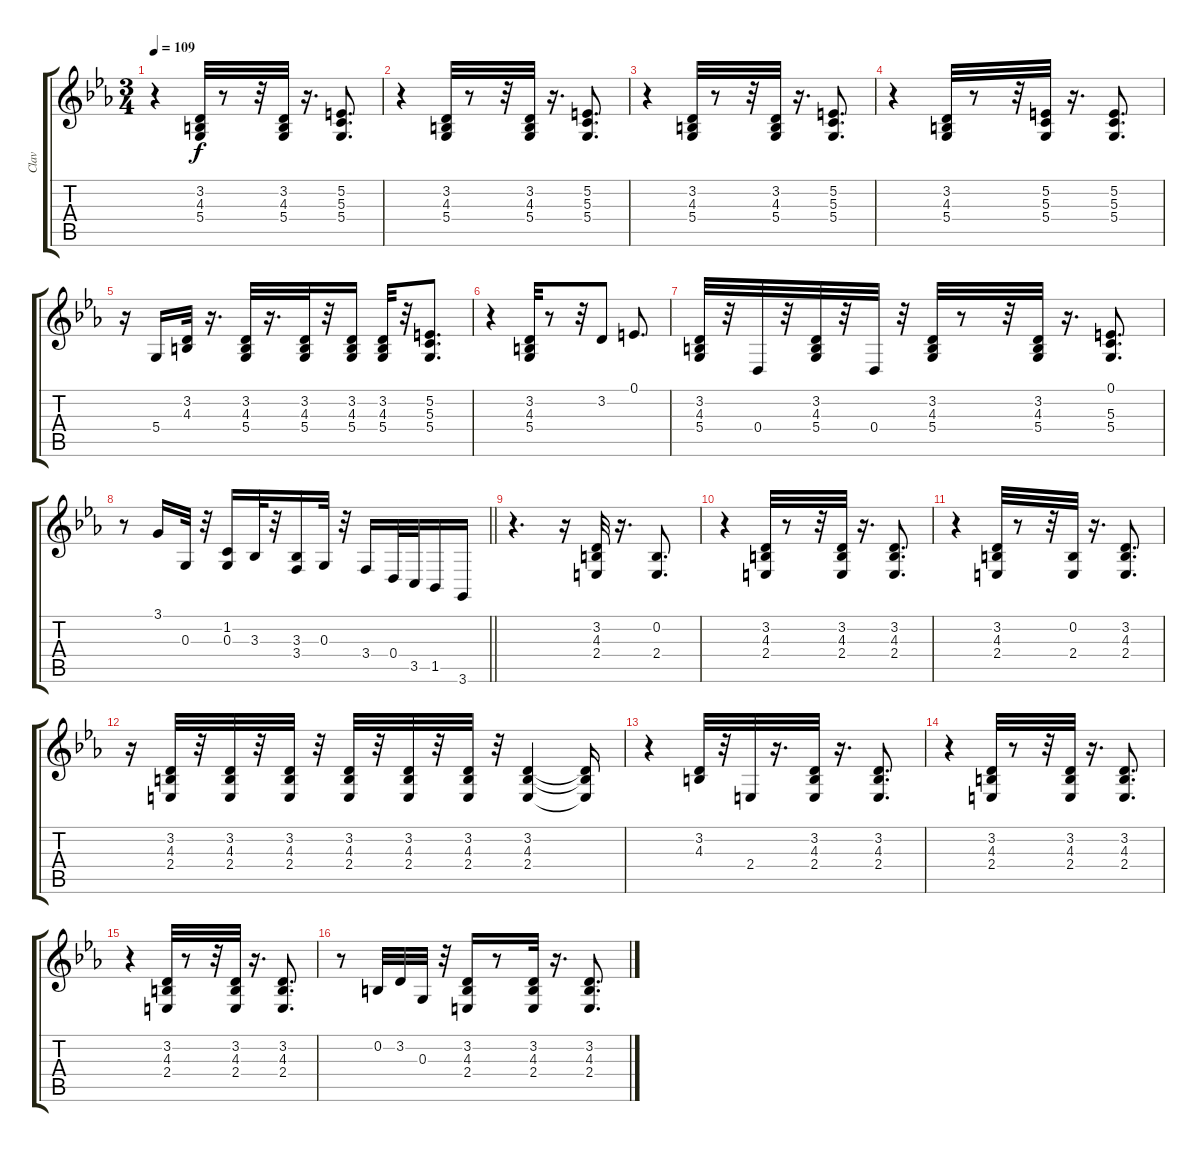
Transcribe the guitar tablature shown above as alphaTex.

\track ("Clav" "Clav") {instrument clavinet}
\staff {score tabs}
\tuning (E4 B3 G3 D3 A2 E2) {hide}
\ts (3 4)
\tempo 109
\clef g2
\ks cminor
r.4{dy f} (3.2 4.3 5.4).32 r.8 r.32 (3.2 4.3 5.4).32 r.16{d} (5.2 5.3 5.4).8{d} |
r.4 (3.2 4.3 5.4).32 r.8 r.32 (3.2 4.3 5.4).32 r.16{d} (5.2 5.3 5.4).8{d} |
r.4 (3.2 4.3 5.4).32 r.8 r.32 (3.2 4.3 5.4).32 r.16{d} (5.2 5.3 5.4).8{d} |
r.4 (3.2 4.3 5.4).32 r.8 r.32 (5.2 5.3 5.4).32 r.16{d} (5.2 5.3 5.4).8{d} |
r.16 5.4.16 (3.2 4.3).32 r.16{d} (3.2 4.3 5.4).32 r.16{d} (3.2 4.3 5.4).32 r.32 (3.2 4.3 5.4).16 (3.2 4.3 5.4).32 r.32 (5.2 5.3 5.4).8{d} |
r.4 (3.2 4.3 5.4).32 r.8 r.32 3.2.8 0.1.8{d} |
(3.2 4.3 5.4).32 r.32 0.4.32 r.32 (3.2 4.3 5.4).32 r.32 0.4.32 r.32 (3.2 4.3 5.4).32 r.8 r.32 (3.2 4.3 5.4).32 r.16{d} (0.1 5.3 5.4).8{d} |
\barLineRight lightlight
r.8 3.1.16 0.3.32 r.32 (1.2 0.3).16 3.3.32 r.32 (3.3 3.4).16 0.3.32 r.32 3.4.16 0.4.32 3.5.32 1.5.16 3.6.16 |
r.4{d} r.16 (3.2 4.3 2.4).32 r.16{d} (0.2 2.4).8{d} |
r.4 (3.2 4.3 2.4).32 r.8 r.32 (3.2 4.3 2.4).32 r.16{d} (3.2 4.3 2.4).8{d} |
r.4 (3.2 4.3 2.4).32 r.8 r.32 (0.2 2.4).32 r.16{d} (3.2 4.3 2.4).8{d} |
r.16 (3.2 4.3 2.4).32 r.32 (3.2 4.3 2.4).32 r.32 (3.2 4.3 2.4).32 r.32 (3.2 4.3 2.4).32 r.32 (3.2 4.3 2.4).32 r.32 (3.2 4.3 2.4).32 r.32 (3.2 4.3 2.4).4 (3.2{t} 4.3{t} 2.4{t}).16 |
r.4 (3.2 4.3).32 r.32 2.4.32 r.16{d} (3.2 4.3 2.4).32 r.16{d} (3.2 4.3 2.4).8{d} |
r.4 (3.2 4.3 2.4).32 r.8 r.32 (3.2 4.3 2.4).32 r.16{d} (3.2 4.3 2.4).8{d} |
r.4 (3.2 4.3 2.4).32 r.8 r.32 (3.2 4.3 2.4).32 r.16{d} (3.2 4.3 2.4).8{d} |
r.8 0.2.32 3.2.32 0.3.32 r.32 (3.2 4.3 2.4).16 r.8 (3.2 4.3 2.4).32 r.16{d} (3.2 4.3 2.4).8{d}
